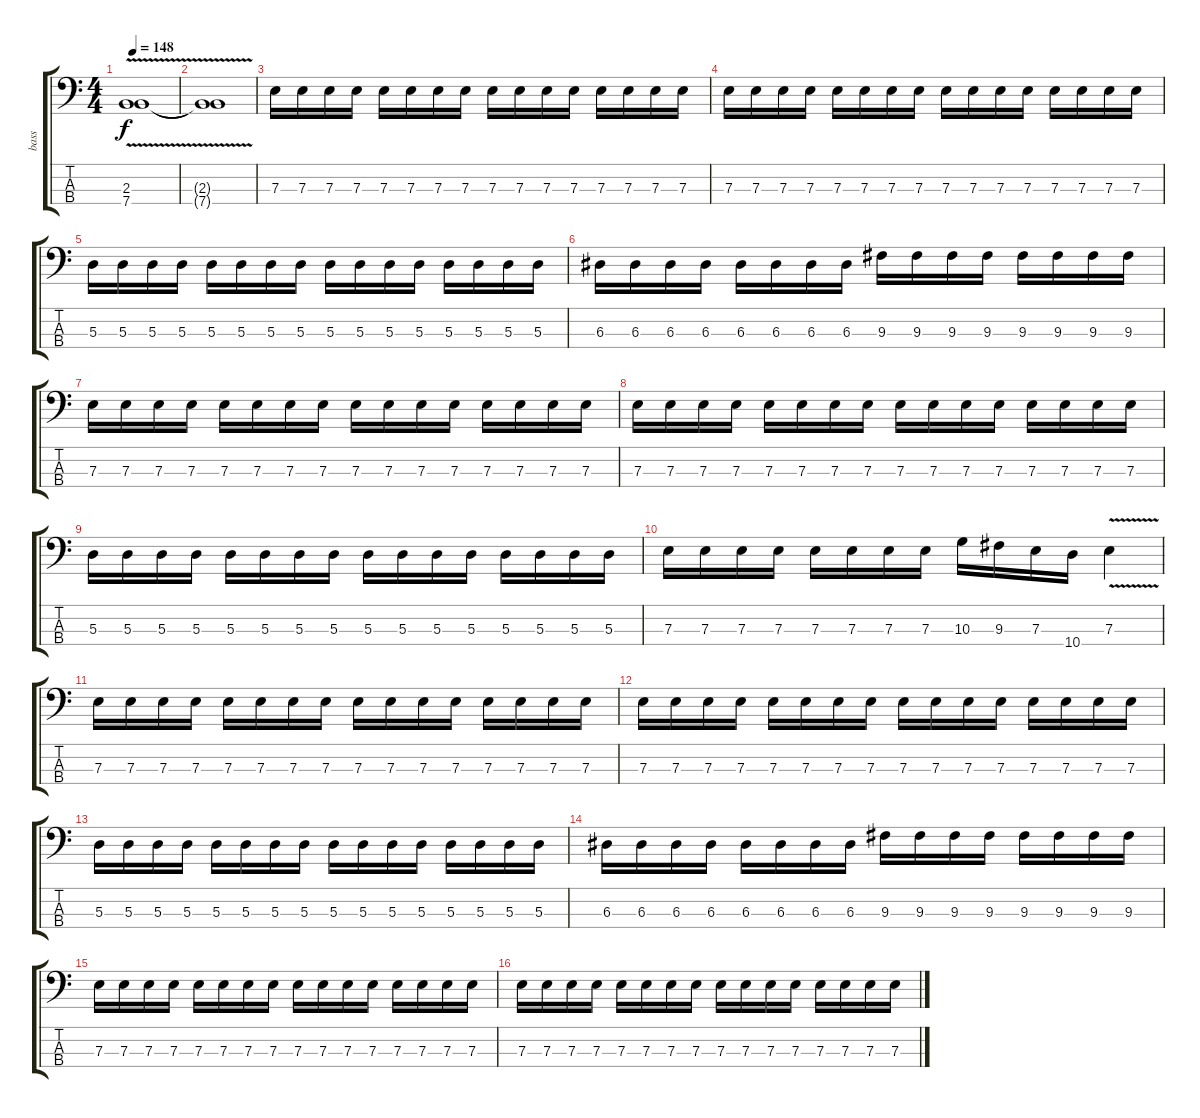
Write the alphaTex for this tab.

\track ("bass" "bass") {instrument electricbassfinger}
\staff {score tabs}
\tuning (G2 D2 A1 E1) {hide}
\ts (4 4)
\tempo 148
\clef f4
\ks c
(2.3{v} 7.4{v}).1{dy f} |
(2.3{t} 7.4{t}).1 |
7.3.16 7.3.16 7.3.16 7.3.16 7.3.16 7.3.16 7.3.16 7.3.16 7.3.16 7.3.16 7.3.16 7.3.16 7.3.16 7.3.16 7.3.16 7.3.16 |
7.3.16 7.3.16 7.3.16 7.3.16 7.3.16 7.3.16 7.3.16 7.3.16 7.3.16 7.3.16 7.3.16 7.3.16 7.3.16 7.3.16 7.3.16 7.3.16 |
5.3.16 5.3.16 5.3.16 5.3.16 5.3.16 5.3.16 5.3.16 5.3.16 5.3.16 5.3.16 5.3.16 5.3.16 5.3.16 5.3.16 5.3.16 5.3.16 |
6.3.16 6.3.16 6.3.16 6.3.16 6.3.16 6.3.16 6.3.16 6.3.16 9.3.16 9.3.16 9.3.16 9.3.16 9.3.16 9.3.16 9.3.16 9.3.16 |
7.3.16 7.3.16 7.3.16 7.3.16 7.3.16 7.3.16 7.3.16 7.3.16 7.3.16 7.3.16 7.3.16 7.3.16 7.3.16 7.3.16 7.3.16 7.3.16 |
7.3.16 7.3.16 7.3.16 7.3.16 7.3.16 7.3.16 7.3.16 7.3.16 7.3.16 7.3.16 7.3.16 7.3.16 7.3.16 7.3.16 7.3.16 7.3.16 |
5.3.16 5.3.16 5.3.16 5.3.16 5.3.16 5.3.16 5.3.16 5.3.16 5.3.16 5.3.16 5.3.16 5.3.16 5.3.16 5.3.16 5.3.16 5.3.16 |
7.3.16 7.3.16 7.3.16 7.3.16 7.3.16 7.3.16 7.3.16 7.3.16 10.3.16 9.3.16 7.3.16 10.4.16 7.3{v}.4 |
7.3.16 7.3.16 7.3.16 7.3.16 7.3.16 7.3.16 7.3.16 7.3.16 7.3.16 7.3.16 7.3.16 7.3.16 7.3.16 7.3.16 7.3.16 7.3.16 |
7.3.16 7.3.16 7.3.16 7.3.16 7.3.16 7.3.16 7.3.16 7.3.16 7.3.16 7.3.16 7.3.16 7.3.16 7.3.16 7.3.16 7.3.16 7.3.16 |
5.3.16 5.3.16 5.3.16 5.3.16 5.3.16 5.3.16 5.3.16 5.3.16 5.3.16 5.3.16 5.3.16 5.3.16 5.3.16 5.3.16 5.3.16 5.3.16 |
6.3.16 6.3.16 6.3.16 6.3.16 6.3.16 6.3.16 6.3.16 6.3.16 9.3.16 9.3.16 9.3.16 9.3.16 9.3.16 9.3.16 9.3.16 9.3.16 |
7.3.16 7.3.16 7.3.16 7.3.16 7.3.16 7.3.16 7.3.16 7.3.16 7.3.16 7.3.16 7.3.16 7.3.16 7.3.16 7.3.16 7.3.16 7.3.16 |
7.3.16 7.3.16 7.3.16 7.3.16 7.3.16 7.3.16 7.3.16 7.3.16 7.3.16 7.3.16 7.3.16 7.3.16 7.3.16 7.3.16 7.3.16 7.3.16
